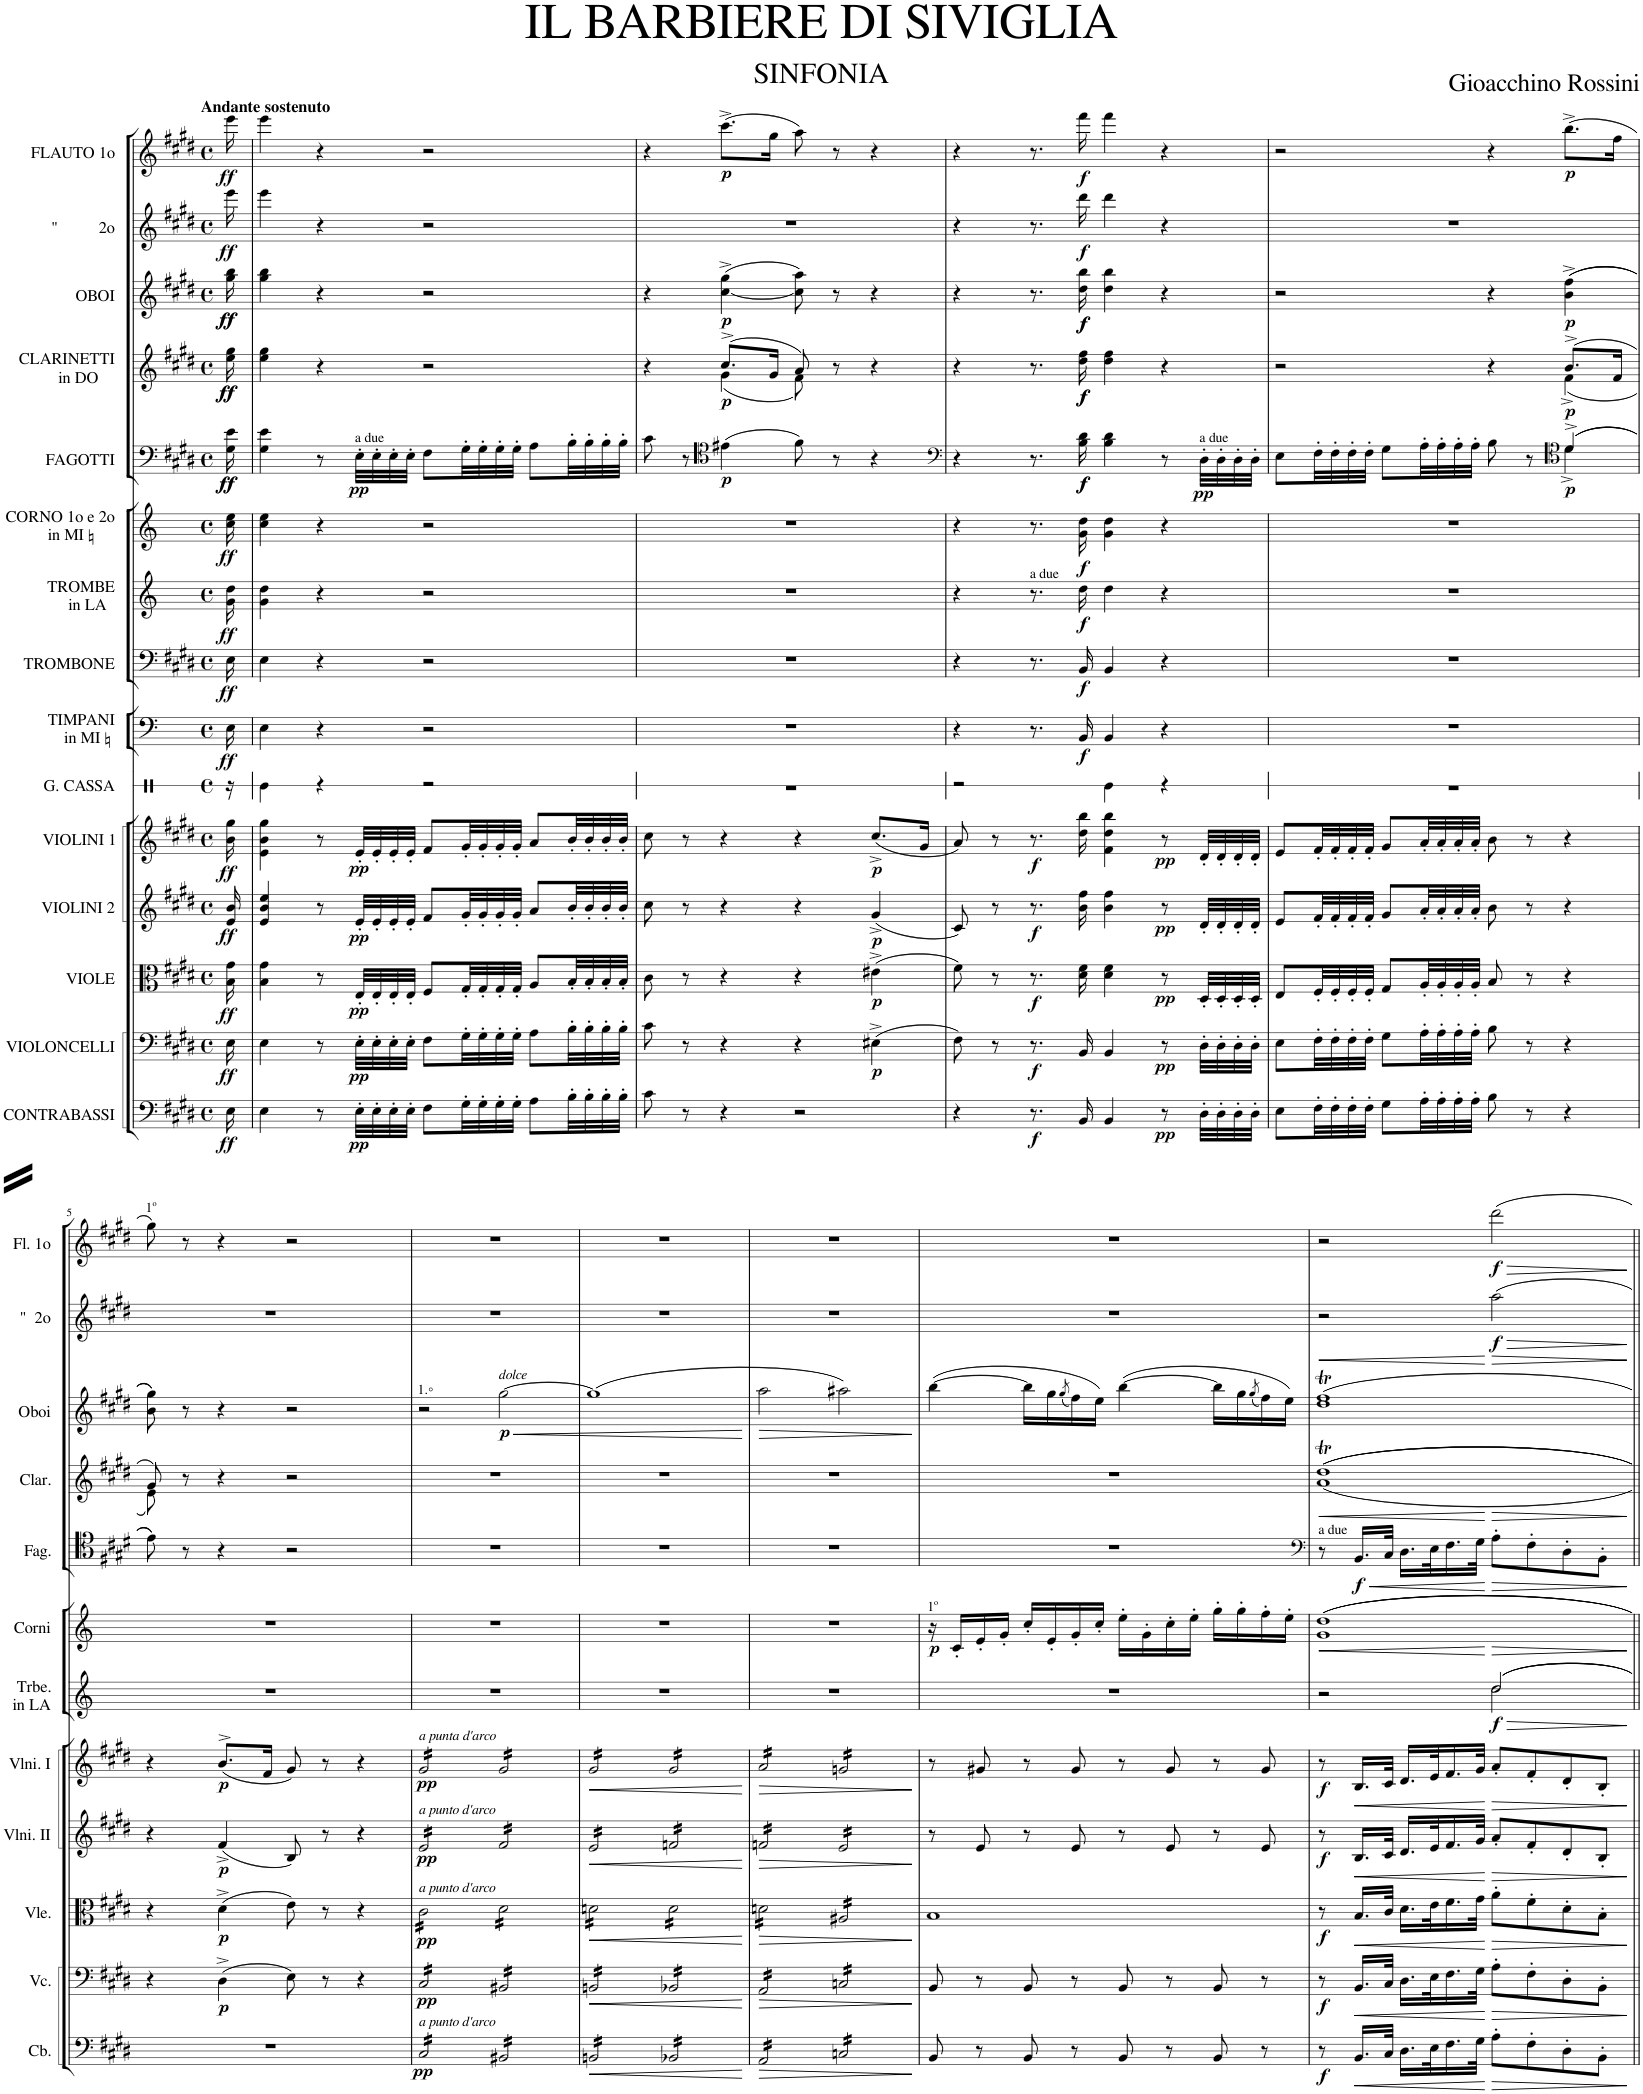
**kern	**dynam	**kern	**dynam	**kern	**dynam	**kern	**dynam	**kern	**dynam	**kern	**kern	**dynam	**kern	**dynam	**kern	**dynam	**kern	**dynam	**kern	**dynam	**kern	**dynam	**kern	**dynam	**kern	**dynam	**kern	**dynam
*part15	*part15	*part14	*part14	*part13	*part13	*part12	*part12	*part11	*part11	*part10	*part9	*part9	*part8	*part8	*part7	*part7	*part6	*part6	*part5	*part5	*part4	*part4	*part3	*part3	*part2	*part2	*part1	*part1
*staff15	*staff15	*staff14	*staff14	*staff13	*staff13	*staff12	*staff12	*staff11	*staff11	*staff10	*staff9	*staff9	*staff8	*staff8	*staff7	*staff7	*staff6	*staff6	*staff5	*staff5	*staff4	*staff4	*staff3	*staff3	*staff2	*staff2	*staff1	*staff1
*I"CONTRABASSI	*	*I"VIOLONCELLI	*	*I"VIOLE	*	*I"VIOLINI 2	*	*I"VIOLINI 1	*	*I"G. CASSA	*I"TIMPANI in MI ♮	*	*I"TROMBONE	*	*I"TROMBE in LA	*	*I"CORNO 1o e 2o in MI ♮	*	*I"FAGOTTI	*	*I"CLARINETTI in DO	*	*I"OBOI	*	*I"&quot;          2o	*	*I"FLAUTO 1o	*
*I'Cb.	*	*I'Vc.	*	*I'Vle.	*	*	*	*	*	*I'G. C.	*I'Timp.	*	*I'Trne.	*	*I'Trbe. in LA	*	*I'Corni	*	*I'Fag.	*	*I'Clar.	*	*I'Oboi	*	*I'&quot;  2o	*	*I'Fl. 1o	*
*	*	*	*	*	*	*	*	*	*	*stria1	*	*	*	*	*	*	*	*	*	*	*	*	*	*	*	*	*	*
*clefF4	*	*clefF4	*	*clefC3	*	*clefG2	*	*clefG2	*	*clefX	*clefF4	*	*clefF4	*	*clefG2	*	*clefG2	*	*clefF4	*	*clefG2	*	*clefG2	*	*clefG2	*	*clefG2	*
*Trd7c12	*	*	*	*	*	*	*	*	*	*	*	*	*	*	*Trd2c3	*	*Trd5c8	*	*	*	*Trd1c2	*	*	*	*	*	*	*
*k[f#c#g#d#]	*	*k[f#c#g#d#]	*	*k[f#c#g#d#]	*	*k[f#c#g#d#]	*	*k[f#c#g#d#]	*	*k[]	*k[]	*	*k[f#c#g#d#]	*	*k[]	*	*k[]	*	*k[f#c#g#d#]	*	*k[f#c#g#d#]	*	*k[f#c#g#d#]	*	*k[f#c#g#d#]	*	*k[f#c#g#d#]	*
*M4/4	*	*M4/4	*	*M4/4	*	*M4/4	*	*M4/4	*	*M4/4	*M4/4	*	*M4/4	*	*M4/4	*	*M4/4	*	*M4/4	*	*M4/4	*	*M4/4	*	*M4/4	*	*M4/4	*
*met(c)	*	*met(c)	*	*met(c)	*	*met(c)	*	*met(c)	*	*met(c)	*met(c)	*	*met(c)	*	*met(c)	*	*met(c)	*	*met(c)	*	*met(c)	*	*met(c)	*	*met(c)	*	*met(c)	*
=	=	=	=	=	=	=	=	=	=	=	=	=	=	=	=	=	=	=	=	=	=	=	=	=	=	=	=	=
!	!	!	!	!	!	!	!	!	!	!	!	!	!	!	!	!	!	!	!	!	!	!	!	!	!	!	!LO:TX:a:B:t=Andante sostenuto	!
!	!LO:DY:b	!	!LO:DY:b	!	!LO:DY:b	!	!LO:DY:b	!	!LO:DY:b	!	!	!LO:DY:b	!	!LO:DY:b	!	!LO:DY:b	!	!LO:DY:b	!	!LO:DY:b	!	!	!	!	!	!	!	!
!	!	!	!	!	!	!	!	!	!	!	!	!	!	!	!	!	!	!	!	!LO:DY:n=1:b	!	!LO:DY:b	!	!	!	!	!	!
!	!	!	!	!	!	!	!	!	!	!	!	!	!	!	!	!	!	!	!	!	!	!LO:DY:n=1:b	!	!LO:DY:b	!	!	!	!
!	!	!	!	!	!	!	!	!	!	!	!	!	!	!	!	!	!	!	!	!	!	!	!	!LO:DY:n=1:b	!	!LO:DY:b	!	!LO:DY:b
16E\	ff	16E\	ff	16B\ 16g#\	ff	16e/ 16b/	ff	16b\ 16gg#\	ff	16r	16E\	ff	16E\	ff	16g\ 16dd\	ff	16cc\ 16ee\	ff	16G#\ 16e\	ff ff	16ee\ 16gg#\	ff ff	16gg#\ 16bb\	ff ff	16eee\	ff	16eee\	ff
=1	=1	=1	=1	=1	=1	=1	=1	=1	=1	=1	=1	=1	=1	=1	=1	=1	=1	=1	=1	=1	=1	=1	=1	=1	=1	=1	=1	=1
4E\	.	4E\	.	4B\ 4g#\	.	4e/ 4b/ 4ee/	.	4e\ 4b\ 4gg#\	.	4Re\	4E\	.	4E\	.	4g\ 4dd\	.	4cc\ 4ee\	.	4G#\ 4e\	.	4ee\ 4gg#\	.	4gg#\ 4bb\	.	4eee\	.	4eee\	.
8r	.	8r	.	8r	.	8r	.	8r	.	4r	4r	.	4r	.	4r	.	4r	.	8r	.	4r	.	4r	.	4r	.	4r	.
!	!	!	!	!	!	!	!	!	!	!	!	!	!	!	!	!	!	!	!LO:TX:a:t=a due	!	!	!	!	!	!	!	!	!
!	!LO:DY:b	!	!LO:DY:b	!	!LO:DY:b	!	!LO:DY:b	!	!LO:DY:b	!	!	!	!	!	!	!	!	!	!	!LO:DY:b	!	!	!	!	!	!	!	!
32E'\LLL	pp	32E'\LLL	pp	32E'/LLL	pp	32e'/LLL	pp	32e'/LLL	pp	.	.	.	.	.	.	.	.	.	32E'\LLL	pp	.	.	.	.	.	.	.	.
32E'\	.	32E'\	.	32E'/	.	32e'/	.	32e'/	.	.	.	.	.	.	.	.	.	.	32E'\	.	.	.	.	.	.	.	.	.
32E'\	.	32E'\	.	32E'/	.	32e'/	.	32e'/	.	.	.	.	.	.	.	.	.	.	32E'\	.	.	.	.	.	.	.	.	.
32E'\JJJ	.	32E'\JJJ	.	32E'/JJJ	.	32e'/JJJ	.	32e'/JJJ	.	.	.	.	.	.	.	.	.	.	32E'\JJJ	.	.	.	.	.	.	.	.	.
8F#\L	.	8F#\L	.	8F#/L	.	8f#/L	.	8f#/L	.	2r	2r	.	2r	.	2r	.	2r	.	8F#\L	.	2r	.	2r	.	2r	.	2r	.
32G#'\LL	.	32G#'\LL	.	32G#'/LL	.	32g#'/LL	.	32g#'/LL	.	.	.	.	.	.	.	.	.	.	32G#'\LL	.	.	.	.	.	.	.	.	.
32G#'\	.	32G#'\	.	32G#'/	.	32g#'/	.	32g#'/	.	.	.	.	.	.	.	.	.	.	32G#'\	.	.	.	.	.	.	.	.	.
32G#'\	.	32G#'\	.	32G#'/	.	32g#'/	.	32g#'/	.	.	.	.	.	.	.	.	.	.	32G#'\	.	.	.	.	.	.	.	.	.
32G#'\JJJ	.	32G#'\JJJ	.	32G#'/JJJ	.	32g#'/JJJ	.	32g#'/JJJ	.	.	.	.	.	.	.	.	.	.	32G#'\JJJ	.	.	.	.	.	.	.	.	.
8A\L	.	8A\L	.	8A/L	.	8a/L	.	8a/L	.	.	.	.	.	.	.	.	.	.	8A\L	.	.	.	.	.	.	.	.	.
32B'\LL	.	32B'\LL	.	32B'/LL	.	32b'/LL	.	32b'/LL	.	.	.	.	.	.	.	.	.	.	32B'\LL	.	.	.	.	.	.	.	.	.
32B'\	.	32B'\	.	32B'/	.	32b'/	.	32b'/	.	.	.	.	.	.	.	.	.	.	32B'\	.	.	.	.	.	.	.	.	.
32B'\	.	32B'\	.	32B'/	.	32b'/	.	32b'/	.	.	.	.	.	.	.	.	.	.	32B'\	.	.	.	.	.	.	.	.	.
32B'\JJJ	.	32B'\JJJ	.	32B'/JJJ	.	32b'/JJJ	.	32b'/JJJ	.	.	.	.	.	.	.	.	.	.	32B'\JJJ	.	.	.	.	.	.	.	.	.
=2	=2	=2	=2	=2	=2	=2	=2	=2	=2	=2	=2	=2	=2	=2	=2	=2	=2	=2	=2	=2	=2	=2	=2	=2	=2	=2	=2	=2
*	*	*	*	*	*	*	*	*	*	*	*	*	*	*	*	*	*	*	*	*	*^	*	*	*	*	*	*	*
8c#\	.	8c#\	.	8c#\	.	8cc#\	.	8cc#\	.	1r	1r	.	1r	.	1r	.	1r	.	8c#\	.	4r	4ryy	.	4r	.	1r	.	4r	.
8r	.	8r	.	8r	.	8r	.	8r	.	.	.	.	.	.	.	.	.	.	8r	.	.	.	.	.	.	.	.	.	.
*	*	*	*	*	*	*	*	*	*	*	*	*	*	*	*	*	*	*	*clefC4	*	*	*	*	*	*	*	*	*	*
!	!	!	!	!	!	!	!	!	!	!	!	!	!	!	!	!	!	!	!	!LO:DY:b	!	!	!LO:DY:b	!	!LO:DY:b	!	!	!	!LO:DY:b
4r	.	4r	.	4r	.	4r	.	4r	.	.	.	.	.	.	.	.	.	.	(4e#X\	p	(8.cc#^/L	(4g#\	p	(>[4cc#\^ 4gg#\^	p	.	.	(8.ccc#^\L	p
.	.	.	.	.	.	.	.	.	.	.	.	.	.	.	.	.	.	.	.	.	16g#/Jk	.	.	.	.	.	.	16gg#\Jk	.
2r	.	4r	.	4r	.	4r	.	4r	.	.	.	.	.	.	.	.	.	.	8f#\)	.	8a/)	8f#\)	.	8cc#\] 8aa\)	.	.	.	8aa\)	.
.	.	.	.	.	.	.	.	.	.	.	.	.	.	.	.	.	.	.	8r	.	8r	8ryy	.	8r	.	.	.	8r	.
!	!	!	!LO:DY:b	!	!LO:DY:b	!	!LO:DY:b	!	!LO:DY:b	!	!	!	!	!	!	!	!	!	!	!	!	!	!	!	!	!	!	!	!
.	.	(4E#X^\	p	(4e#X^\	p	(4g#^/	p	(8.cc#^/L	p	.	.	.	.	.	.	.	.	.	4r	.	4r	4ryy	.	4r	.	.	.	4r	.
.	.	.	.	.	.	.	.	16g#/Jk	.	.	.	.	.	.	.	.	.	.	.	.	.	.	.	.	.	.	.	.	.
*	*	*	*	*	*	*	*	*	*	*	*	*	*	*	*	*	*	*	*	*	*v	*v	*	*	*	*	*	*	*
=3	=3	=3	=3	=3	=3	=3	=3	=3	=3	=3	=3	=3	=3	=3	=3	=3	=3	=3	=3	=3	=3	=3	=3	=3	=3	=3	=3	=3
*	*	*	*	*	*	*	*	*	*	*	*	*	*	*	*	*	*	*	*clefF4	*	*	*	*	*	*	*	*	*
4r	.	8F#\)	.	8f#\)	.	8c#/)	.	8a/)	.	2r	4r	.	4r	.	4r	.	4r	.	4r	.	4r	.	4r	.	4r	.	4r	.
.	.	8r	.	8r	.	8r	.	8r	.	.	.	.	.	.	.	.	.	.	.	.	.	.	.	.	.	.	.	.
!	!	!	!	!	!	!	!	!	!	!	!	!	!	!	!LO:TX:a:t=a due	!	!	!	!	!	!	!	!	!	!	!	!	!
!	!LO:DY:b	!	!LO:DY:b	!	!LO:DY:b	!	!LO:DY:b	!	!LO:DY:b	!	!	!	!	!	!	!	!	!	!	!	!	!	!	!	!	!	!	!
8.r	f	8.r	f	8.r	f	8.r	f	8.r	f	.	8.r	.	8.r	.	8.r	.	8.r	.	8.r	.	8.r	.	8.r	.	8.r	.	8.r	.
!	!	!	!	!	!	!	!	!	!	!	!	!LO:DY:b	!	!LO:DY:b	!	!LO:DY:b	!	!LO:DY:b	!	!LO:DY:b	!	!	!	!	!	!	!	!
!	!	!	!	!	!	!	!	!	!	!	!	!	!	!	!	!	!	!	!	!LO:DY:n=1:b	!	!LO:DY:b	!	!	!	!	!	!
!	!	!	!	!	!	!	!	!	!	!	!	!	!	!	!	!	!	!	!	!	!	!LO:DY:n=1:b	!	!LO:DY:b	!	!	!	!
!	!	!	!	!	!	!	!	!	!	!	!	!	!	!	!	!	!	!	!	!	!	!	!	!LO:DY:n=1:b	!	!LO:DY:b	!	!LO:DY:b
16BB/	.	16BB/	.	16d#\ 16f#\	.	16b\ 16ff#\	.	16dd#\ 16bb\	.	.	16BB/	f	16BB/	f	16dd\	f	16g\ 16dd\	f	16B\ 16d#\	f f	16dd#\ 16ff#\	f f	16dd#\ 16bb\	f f	16ddd#\	f	16fff#\	f
4BB/	.	4BB/	.	4d#\ 4f#\	.	4b\ 4ff#\	.	4f#\ 4dd#\ 4bb\	.	4Re\	4BB/	.	4BB/	.	4dd\	.	4g\ 4dd\	.	4B\ 4d#\	.	4dd#\ 4ff#\	.	4dd#\ 4bb\	.	4ddd#\	.	4fff#\	.
!	!LO:DY:b	!	!LO:DY:b	!	!LO:DY:b	!	!LO:DY:b	!	!LO:DY:b	!	!	!	!	!	!	!	!	!	!	!	!	!	!	!	!	!	!	!
8r	pp	8r	pp	8r	pp	8r	pp	8r	pp	4r	4r	.	4r	.	4r	.	4r	.	8r	.	4r	.	4r	.	4r	.	4r	.
!	!	!	!	!	!	!	!	!	!	!	!	!	!	!	!	!	!	!	!LO:TX:a:t=a due	!	!	!	!	!	!	!	!	!
!	!	!	!	!	!	!	!	!	!	!	!	!	!	!	!	!	!	!	!	!LO:DY:n=2:b	!	!	!	!	!	!	!	!
32D#'\LLL	.	32D#'\LLL	.	32D#'/LLL	.	32d#'/LLL	.	32d#'/LLL	.	.	.	.	.	.	.	.	.	.	32D#'\LLL	pp	.	.	.	.	.	.	.	.
32D#'\	.	32D#'\	.	32D#'/	.	32d#'/	.	32d#'/	.	.	.	.	.	.	.	.	.	.	32D#'\	.	.	.	.	.	.	.	.	.
32D#'\	.	32D#'\	.	32D#'/	.	32d#'/	.	32d#'/	.	.	.	.	.	.	.	.	.	.	32D#'\	.	.	.	.	.	.	.	.	.
32D#'\JJJ	.	32D#'\JJJ	.	32D#'/JJJ	.	32d#'/JJJ	.	32d#'/JJJ	.	.	.	.	.	.	.	.	.	.	32D#'\JJJ	.	.	.	.	.	.	.	.	.
=4	=4	=4	=4	=4	=4	=4	=4	=4	=4	=4	=4	=4	=4	=4	=4	=4	=4	=4	=4	=4	=4	=4	=4	=4	=4	=4	=4	=4
*	*	*	*	*	*	*	*	*	*	*	*	*	*	*	*	*	*	*	*^	*	*^	*	*	*	*	*	*	*
8E\L	.	8E\L	.	8E/L	.	8e/L	.	8e/L	.	1r	1r	.	1r	.	1r	.	1r	.	8E\L	2.ryy	.	2r	2ryy	.	2r	.	1r	.	2r	.
32F#'\LL	.	32F#'\LL	.	32F#'/LL	.	32f#'/LL	.	32f#'/LL	.	.	.	.	.	.	.	.	.	.	32F#'\LL	.	.	.	.	.	.	.	.	.	.	.
32F#'\	.	32F#'\	.	32F#'/	.	32f#'/	.	32f#'/	.	.	.	.	.	.	.	.	.	.	32F#'\	.	.	.	.	.	.	.	.	.	.	.
32F#'\	.	32F#'\	.	32F#'/	.	32f#'/	.	32f#'/	.	.	.	.	.	.	.	.	.	.	32F#'\	.	.	.	.	.	.	.	.	.	.	.
32F#'\JJJ	.	32F#'\JJJ	.	32F#'/JJJ	.	32f#'/JJJ	.	32f#'/JJJ	.	.	.	.	.	.	.	.	.	.	32F#'\JJJ	.	.	.	.	.	.	.	.	.	.	.
8G#\L	.	8G#\L	.	8G#/L	.	8g#/L	.	8g#/L	.	.	.	.	.	.	.	.	.	.	8G#\L	.	.	.	.	.	.	.	.	.	.	.
32A'\LL	.	32A'\LL	.	32A'/LL	.	32a'/LL	.	32a'/LL	.	.	.	.	.	.	.	.	.	.	32A'\LL	.	.	.	.	.	.	.	.	.	.	.
32A'\	.	32A'\	.	32A'/	.	32a'/	.	32a'/	.	.	.	.	.	.	.	.	.	.	32A'\	.	.	.	.	.	.	.	.	.	.	.
32A'\	.	32A'\	.	32A'/	.	32a'/	.	32a'/	.	.	.	.	.	.	.	.	.	.	32A'\	.	.	.	.	.	.	.	.	.	.	.
32A'\JJJ	.	32A'\JJJ	.	32A'/JJJ	.	32a'/JJJ	.	32a'/JJJ	.	.	.	.	.	.	.	.	.	.	32A'\JJJ	.	.	.	.	.	.	.	.	.	.	.
8B\	.	8B\	.	8B/	.	8b\	.	8b\	.	.	.	.	.	.	.	.	.	.	8B\	.	.	4r	4ryy	.	4r	.	.	.	4r	.
8r	.	8r	.	8r	.	8r	.	8r	.	.	.	.	.	.	.	.	.	.	8r	.	.	.	.	.	.	.	.	.	.	.
*	*	*	*	*	*	*	*	*	*	*	*	*	*	*	*	*	*	*	*clefC4	*	*	*	*	*	*	*	*	*	*	*
!	!	!	!	!	!	!	!	!	!	!	!	!	!	!	!	!	!	!	!	!	!LO:DY:b	!	!	!LO:DY:b	!	!LO:DY:b	!	!	!	!LO:DY:b
4r	.	4r	.	4r	.	4r	.	4r	.	.	.	.	.	.	.	.	.	.	((4d#^/	4d#^\	p	(8.b^/L	(4f#^<\	p	((4b\^ 4ff#\^	p	.	.	(8.bb^\L	p
.	.	.	.	.	.	.	.	.	.	.	.	.	.	.	.	.	.	.	.	.	.	16f#/Jk	.	.	.	.	.	.	16ff#\Jk	.
*	*	*	*	*	*	*	*	*	*	*	*	*	*	*	*	*	*	*	*v	*v	*	*	*	*	*	*	*	*	*	*
!!LO:LB:g=z
=5	=5	=5	=5	=5	=5	=5	=5	=5	=5	=5	=5	=5	=5	=5	=5	=5	=5	=5	=5	=5	=5	=5	=5	=5	=5	=5	=5	=5	=5
!	!	!	!	!	!	!	!	!	!	!	!	!	!	!	!	!	!	!	!	!	!	!	!	!	!	!	!	!LO:TX:a:t=1	!
!	!	!	!	!	!	!	!	!	!	!	!	!	!	!	!	!	!	!	!	!	!	!	!	!	!	!	!	!LO:TX:a:t=o	!
1r	.	4r	.	4r	.	4r	.	4r	.	1r	1r	.	1r	.	1r	.	1r	.	8e\))	.	8g#/)	8e\)	.	8b\ 8gg#\))	.	1r	.	8gg#\)	.
.	.	.	.	.	.	.	.	.	.	.	.	.	.	.	.	.	.	.	8r	.	8r	8ryy	.	8r	.	.	.	8r	.
!	!	!	!LO:DY:b	!	!LO:DY:b	!	!LO:DY:b	!	!LO:DY:b	!	!	!	!	!	!	!	!	!	!	!	!	!	!	!	!	!	!	!	!
.	.	(4D#^\	p	(4d#^\	p	(4f#^/	p	(8.b^>/L	p	.	.	.	.	.	.	.	.	.	4r	.	4r	4ryy	.	4r	.	.	.	4r	.
.	.	.	.	.	.	.	.	16f#/Jk	.	.	.	.	.	.	.	.	.	.	.	.	.	.	.	.	.	.	.	.	.
.	.	8E\)	.	8e\)	.	8B/)	.	8g#/)	.	.	.	.	.	.	.	.	.	.	2r	.	2r	2ryy	.	2r	.	.	.	2r	.
.	.	8r	.	8r	.	8r	.	8r	.	.	.	.	.	.	.	.	.	.	.	.	.	.	.	.	.	.	.	.	.
.	.	4r	.	4r	.	4r	.	4r	.	.	.	.	.	.	.	.	.	.	.	.	.	.	.	.	.	.	.	.	.
*	*	*	*	*	*	*	*	*	*	*	*	*	*	*	*	*	*	*	*	*	*v	*v	*	*	*	*	*	*	*
=6	=6	=6	=6	=6	=6	=6	=6	=6	=6	=6	=6	=6	=6	=6	=6	=6	=6	=6	=6	=6	=6	=6	=6	=6	=6	=6	=6	=6
!	!	!	!	!	!	!	!	!	!	!	!	!	!	!	!	!	!	!	!	!	!	!	!LO:TX:a:t=1.⸰	!	!	!	!	!
!	!	!	!	!	!	!	!	!LO:TX:a:i:t=a punta d'arco	!	!	!	!	!	!	!	!	!	!	!	!	!	!	!	!	!	!	!	!
!	!	!	!	!	!	!LO:TX:a:i:t=a punto d'arco	!	!	!	!	!	!	!	!	!	!	!	!	!	!	!	!	!	!	!	!	!	!
!	!	!	!	!LO:TX:a:i:t=a punto d'arco	!	!	!	!	!	!	!	!	!	!	!	!	!	!	!	!	!	!	!	!	!	!	!	!
!LO:TX:a:i:t=a punto d'arco	!	!	!	!	!	!	!	!	!	!	!	!	!	!	!	!	!	!	!	!	!	!	!	!	!	!	!	!
!	!LO:DY:b	!	!LO:DY:b	!	!LO:DY:b	!	!LO:DY:b	!	!LO:DY:b	!	!	!	!	!	!	!	!	!	!	!	!	!	!	!	!	!	!	!
*tremolo	*	*	*	*	*	*	*	*	*	*	*	*	*	*	*	*	*	*	*	*	*	*	*	*	*	*	*	*
*	*	*tremolo	*	*	*	*	*	*	*	*	*	*	*	*	*	*	*	*	*	*	*	*	*	*	*	*	*	*
*	*	*	*	*tremolo	*	*	*	*	*	*	*	*	*	*	*	*	*	*	*	*	*	*	*	*	*	*	*	*
*	*	*	*	*	*	*tremolo	*	*	*	*	*	*	*	*	*	*	*	*	*	*	*	*	*	*	*	*	*	*
*	*	*	*	*	*	*	*	*tremolo	*	*	*	*	*	*	*	*	*	*	*	*	*	*	*	*	*	*	*	*
16C#/LL	pp	16C#/LL	pp	16c#\LL	pp	16e/LL	pp	16g#/LL	pp	1r	1r	.	1r	.	1r	.	1r	.	1r	.	1r	.	2r	.	1r	.	1r	.
16C#/	.	16C#/	.	16c#\	.	16e/	.	16g#/	.	.	.	.	.	.	.	.	.	.	.	.	.	.	.	.	.	.	.	.
16C#/	.	16C#/	.	16c#\	.	16e/	.	16g#/	.	.	.	.	.	.	.	.	.	.	.	.	.	.	.	.	.	.	.	.
16C#/	.	16C#/	.	16c#\	.	16e/	.	16g#/	.	.	.	.	.	.	.	.	.	.	.	.	.	.	.	.	.	.	.	.
16C#/	.	16C#/	.	16c#\	.	16e/	.	16g#/	.	.	.	.	.	.	.	.	.	.	.	.	.	.	.	.	.	.	.	.
16C#/	.	16C#/	.	16c#\	.	16e/	.	16g#/	.	.	.	.	.	.	.	.	.	.	.	.	.	.	.	.	.	.	.	.
16C#/	.	16C#/	.	16c#\	.	16e/	.	16g#/	.	.	.	.	.	.	.	.	.	.	.	.	.	.	.	.	.	.	.	.
16C#/JJ	.	16C#/JJ	.	16c#\JJ	.	16e/JJ	.	16g#/JJ	.	.	.	.	.	.	.	.	.	.	.	.	.	.	.	.	.	.	.	.
!	!	!	!	!	!	!	!	!	!	!	!	!	!	!	!	!	!	!	!	!	!	!	!LO:TX:a:i:t=dolce	!	!	!	!	!
!	!	!	!	!	!	!	!	!	!	!	!	!	!	!	!	!	!	!	!	!	!	!	!	!LO:HP:b	!	!	!	!
!	!	!	!	!	!	!	!	!	!	!	!	!	!	!	!	!	!	!	!	!	!	!	!	!LO:DY:n=1:b	!	!	!	!
16BB#X/LL	.	16BB#X/LL	.	16d#\LL	.	16f#/LL	.	16g#/LL	.	.	.	.	.	.	.	.	.	.	.	.	.	.	[2gg#\	< p	.	.	.	.
16BB#X/	.	16BB#X/	.	16d#\	.	16f#/	.	16g#/	.	.	.	.	.	.	.	.	.	.	.	.	.	.	.	.	.	.	.	.
16BB#X/	.	16BB#X/	.	16d#\	.	16f#/	.	16g#/	.	.	.	.	.	.	.	.	.	.	.	.	.	.	.	.	.	.	.	.
16BB#X/	.	16BB#X/	.	16d#\	.	16f#/	.	16g#/	.	.	.	.	.	.	.	.	.	.	.	.	.	.	.	.	.	.	.	.
16BB#X/	.	16BB#X/	.	16d#\	.	16f#/	.	16g#/	.	.	.	.	.	.	.	.	.	.	.	.	.	.	.	.	.	.	.	.
16BB#X/	.	16BB#X/	.	16d#\	.	16f#/	.	16g#/	.	.	.	.	.	.	.	.	.	.	.	.	.	.	.	.	.	.	.	.
16BB#X/	.	16BB#X/	.	16d#\	.	16f#/	.	16g#/	.	.	.	.	.	.	.	.	.	.	.	.	.	.	.	.	.	.	.	.
16BB#X/JJ	.	16BB#X/JJ	.	16d#\JJ	.	16f#/JJ	.	16g#/JJ	.	.	.	.	.	.	.	.	.	.	.	.	.	.	.	.	.	.	.	.
=7	=7	=7	=7	=7	=7	=7	=7	=7	=7	=7	=7	=7	=7	=7	=7	=7	=7	=7	=7	=7	=7	=7	=7	=7	=7	=7	=7	=7
!	!LO:HP:b	!	!LO:HP:b	!	!LO:HP:b	!	!LO:HP:b	!	!LO:HP:b	!	!	!	!	!	!	!	!	!	!	!	!	!	!	!	!	!	!	!
16BBn/LL	<	16BBn/LL	<	16dn\LL	<	16e/LL	<	16g#/LL	<	1r	1r	.	1r	.	1r	.	1r	.	1r	.	1r	.	(1gg#]	.	1r	.	1r	.
16BBn/	.	16BBn/	.	16dn\	.	16e/	.	16g#/	.	.	.	.	.	.	.	.	.	.	.	.	.	.	.	.	.	.	.	.
16BBn/	.	16BBn/	.	16dn\	.	16e/	.	16g#/	.	.	.	.	.	.	.	.	.	.	.	.	.	.	.	.	.	.	.	.
16BBn/	.	16BBn/	.	16dn\	.	16e/	.	16g#/	.	.	.	.	.	.	.	.	.	.	.	.	.	.	.	.	.	.	.	.
16BBn/	.	16BBn/	.	16dn\	.	16e/	.	16g#/	.	.	.	.	.	.	.	.	.	.	.	.	.	.	.	.	.	.	.	.
16BBn/	.	16BBn/	.	16dn\	.	16e/	.	16g#/	.	.	.	.	.	.	.	.	.	.	.	.	.	.	.	.	.	.	.	.
16BBn/	.	16BBn/	.	16dn\	.	16e/	.	16g#/	.	.	.	.	.	.	.	.	.	.	.	.	.	.	.	.	.	.	.	.
16BBn/JJ	.	16BBn/JJ	.	16dn\JJ	.	16e/JJ	.	16g#/JJ	.	.	.	.	.	.	.	.	.	.	.	.	.	.	.	.	.	.	.	.
16BB-X/LL	.	16BB-X/LL	.	16d\LL	.	16fn/LL	.	16g#/LL	.	.	.	.	.	.	.	.	.	.	.	.	.	.	.	.	.	.	.	.
16BB-X/	.	16BB-X/	.	16d\	.	16fn/	.	16g#/	.	.	.	.	.	.	.	.	.	.	.	.	.	.	.	.	.	.	.	.
16BB-X/	.	16BB-X/	.	16d\	.	16fn/	.	16g#/	.	.	.	.	.	.	.	.	.	.	.	.	.	.	.	.	.	.	.	.
16BB-X/	.	16BB-X/	.	16d\	.	16fn/	.	16g#/	.	.	.	.	.	.	.	.	.	.	.	.	.	.	.	.	.	.	.	.
16BB-X/	.	16BB-X/	.	16d\	.	16fn/	.	16g#/	.	.	.	.	.	.	.	.	.	.	.	.	.	.	.	.	.	.	.	.
16BB-X/	.	16BB-X/	.	16d\	.	16fn/	.	16g#/	.	.	.	.	.	.	.	.	.	.	.	.	.	.	.	.	.	.	.	.
16BB-X/	.	16BB-X/	.	16d\	.	16fn/	.	16g#/	.	.	.	.	.	.	.	.	.	.	.	.	.	.	.	.	.	.	.	.
16BB-X/JJ	.	16BB-X/JJ	.	16d\JJ	.	16fn/JJ	.	16g#/JJ	.	.	.	.	.	.	.	.	.	.	.	.	.	.	.	.	.	.	.	.
.	[	.	[	.	[	.	[	.	[	.	.	.	.	.	.	.	.	.	.	.	.	.	.	[	.	.	.	.
=8	=8	=8	=8	=8	=8	=8	=8	=8	=8	=8	=8	=8	=8	=8	=8	=8	=8	=8	=8	=8	=8	=8	=8	=8	=8	=8	=8	=8
!	!LO:HP:b	!	!LO:HP:b	!	!LO:HP:b	!	!LO:HP:b	!	!LO:HP:b	!	!	!	!	!	!	!	!	!	!	!	!	!	!	!LO:HP:b	!	!	!	!
16AA/LL	>	16AA/LL	>	16dn\LL	>	16fn/LL	>	16a/LL	>	1r	1r	.	1r	.	1r	.	1r	.	1r	.	1r	.	2aa\	>	1r	.	1r	.
16AA/	.	16AA/	.	16dn\	.	16fn/	.	16a/	.	.	.	.	.	.	.	.	.	.	.	.	.	.	.	.	.	.	.	.
16AA/	.	16AA/	.	16dn\	.	16fn/	.	16a/	.	.	.	.	.	.	.	.	.	.	.	.	.	.	.	.	.	.	.	.
16AA/	.	16AA/	.	16dn\	.	16fn/	.	16a/	.	.	.	.	.	.	.	.	.	.	.	.	.	.	.	.	.	.	.	.
16AA/	.	16AA/	.	16dn\	.	16fn/	.	16a/	.	.	.	.	.	.	.	.	.	.	.	.	.	.	.	.	.	.	.	.
16AA/	.	16AA/	.	16dn\	.	16fn/	.	16a/	.	.	.	.	.	.	.	.	.	.	.	.	.	.	.	.	.	.	.	.
16AA/	.	16AA/	.	16dn\	.	16fn/	.	16a/	.	.	.	.	.	.	.	.	.	.	.	.	.	.	.	.	.	.	.	.
16AA/JJ	.	16AA/JJ	.	16dn\JJ	.	16fn/JJ	.	16a/JJ	.	.	.	.	.	.	.	.	.	.	.	.	.	.	.	.	.	.	.	.
16Cn/LL	.	16Cn/LL	.	16A#X/LL	.	16e/LL	.	16gn/LL	.	.	.	.	.	.	.	.	.	.	.	.	.	.	2aa#X\)	.	.	.	.	.
16Cn/	.	16Cn/	.	16A#X/	.	16e/	.	16gn/	.	.	.	.	.	.	.	.	.	.	.	.	.	.	.	.	.	.	.	.
16Cn/	.	16Cn/	.	16A#X/	.	16e/	.	16gn/	.	.	.	.	.	.	.	.	.	.	.	.	.	.	.	.	.	.	.	.
16Cn/	.	16Cn/	.	16A#X/	.	16e/	.	16gn/	.	.	.	.	.	.	.	.	.	.	.	.	.	.	.	.	.	.	.	.
16Cn/	.	16Cn/	.	16A#X/	.	16e/	.	16gn/	.	.	.	.	.	.	.	.	.	.	.	.	.	.	.	.	.	.	.	.
16Cn/	.	16Cn/	.	16A#X/	.	16e/	.	16gn/	.	.	.	.	.	.	.	.	.	.	.	.	.	.	.	.	.	.	.	.
16Cn/	.	16Cn/	.	16A#X/	.	16e/	.	16gn/	.	.	.	.	.	.	.	.	.	.	.	.	.	.	.	.	.	.	.	.
16Cn/JJ	.	16Cn/JJ	.	16A#X/JJ	.	16e/JJ	.	16gn/JJ	.	.	.	.	.	.	.	.	.	.	.	.	.	.	.	.	.	.	.	.
*	*	*	*	*	*	*	*	*Xtremolo	*	*	*	*	*	*	*	*	*	*	*	*	*	*	*	*	*	*	*	*
*	*	*	*	*	*	*Xtremolo	*	*	*	*	*	*	*	*	*	*	*	*	*	*	*	*	*	*	*	*	*	*
*	*	*	*	*Xtremolo	*	*	*	*	*	*	*	*	*	*	*	*	*	*	*	*	*	*	*	*	*	*	*	*
*	*	*Xtremolo	*	*	*	*	*	*	*	*	*	*	*	*	*	*	*	*	*	*	*	*	*	*	*	*	*	*
*Xtremolo	*	*	*	*	*	*	*	*	*	*	*	*	*	*	*	*	*	*	*	*	*	*	*	*	*	*	*	*
.	]	.	]	.	]	.	]	.	]	.	.	.	.	.	.	.	.	.	.	.	.	.	.	]	.	.	.	.
=9	=9	=9	=9	=9	=9	=9	=9	=9	=9	=9	=9	=9	=9	=9	=9	=9	=9	=9	=9	=9	=9	=9	=9	=9	=9	=9	=9	=9
!	!	!	!	!	!	!	!	!	!	!	!	!	!	!	!	!	!LO:TX:a:t=1	!	!	!	!	!	!	!	!	!	!	!
!	!	!	!	!	!	!	!	!	!	!	!	!	!	!	!	!	!LO:TX:a:t=o	!	!	!	!	!	!	!	!	!	!	!
!	!	!	!	!	!	!	!	!	!	!	!	!	!	!	!	!	!	!LO:DY:b	!	!	!	!	!	!	!	!	!	!
8BB/	.	8BB/	.	1B	.	8r	.	8r	.	1r	1r	.	1r	.	1r	.	16r	p	1r	.	1r	.	([4bb\	.	1r	.	1r	.
.	.	.	.	.	.	.	.	.	.	.	.	.	.	.	.	.	16c'/LL	.	.	.	.	.	.	.	.	.	.	.
8r	.	8r	.	.	.	8e/	.	8g#X/	.	.	.	.	.	.	.	.	16e'/	.	.	.	.	.	.	.	.	.	.	.
.	.	.	.	.	.	.	.	.	.	.	.	.	.	.	.	.	16g'/JJ	.	.	.	.	.	.	.	.	.	.	.
8BB/	.	8BB/	.	.	.	8r	.	8r	.	.	.	.	.	.	.	.	16cc'/LL	.	.	.	.	.	16bb\LL]	.	.	.	.	.
.	.	.	.	.	.	.	.	.	.	.	.	.	.	.	.	.	16e'/	.	.	.	.	.	16gg#\	.	.	.	.	.
.	.	.	.	.	.	.	.	.	.	.	.	.	.	.	.	.	.	.	.	.	.	.	(8qgg#/	.	.	.	.	.
8r	.	8r	.	.	.	8e/	.	8g#/	.	.	.	.	.	.	.	.	16g'/	.	.	.	.	.	16ff#\)	.	.	.	.	.
.	.	.	.	.	.	.	.	.	.	.	.	.	.	.	.	.	16cc'/JJ	.	.	.	.	.	16ee\JJ)	.	.	.	.	.
8BB/	.	8BB/	.	.	.	8r	.	8r	.	.	.	.	.	.	.	.	16ee'\LL	.	.	.	.	.	([4bb\	.	.	.	.	.
.	.	.	.	.	.	.	.	.	.	.	.	.	.	.	.	.	16g'\	.	.	.	.	.	.	.	.	.	.	.
8r	.	8r	.	.	.	8e/	.	8g#/	.	.	.	.	.	.	.	.	16cc'\	.	.	.	.	.	.	.	.	.	.	.
.	.	.	.	.	.	.	.	.	.	.	.	.	.	.	.	.	16ee'\JJ	.	.	.	.	.	.	.	.	.	.	.
8BB/	.	8BB/	.	.	.	8r	.	8r	.	.	.	.	.	.	.	.	16gg'\LL	.	.	.	.	.	16bb\LL]	.	.	.	.	.
.	.	.	.	.	.	.	.	.	.	.	.	.	.	.	.	.	16gg'\	.	.	.	.	.	16gg#\	.	.	.	.	.
.	.	.	.	.	.	.	.	.	.	.	.	.	.	.	.	.	.	.	.	.	.	.	(8qgg#/	.	.	.	.	.
8r	.	8r	.	.	.	8e/	.	8g#/	.	.	.	.	.	.	.	.	16ff'\	.	.	.	.	.	16ff#\)	.	.	.	.	.
.	.	.	.	.	.	.	.	.	.	.	.	.	.	.	.	.	16ee'\JJ	.	.	.	.	.	16ee\JJ)	.	.	.	.	.
=10	=10	=10	=10	=10	=10	=10	=10	=10	=10	=10	=10	=10	=10	=10	=10	=10	=10	=10	=10	=10	=10	=10	=10	=10	=10	=10	=10	=10
*	*	*	*	*	*	*	*	*	*	*	*	*	*	*	*	*	*	*	*clefF4	*	*	*	*	*	*	*	*	*
*	*	*	*	*	*	*	*	*	*	*	*	*	*	*	*^	*	*	*	*	*	*	*	*	*	*	*	*	*
!	!	!	!	!	!	!	!	!	!	!	!	!	!	!	!	!	!	!	!	!LO:TX:a:t=a due	!	!	!	!	!	!	!	!	!
!	!LO:DY:b	!	!LO:DY:b	!	!LO:DY:b	!	!LO:DY:b	!	!LO:DY:b	!	!	!	!	!	!	!	!	!	!LO:HP:b	!	!	!	!LO:HP:b	!	!LO:HP:b	!	!	!	!
*	*	*	*	*	*	*	*	*	*	*	*	*	*	*	*	*	*	*^	*	*	*	*^	*	*^	*	*	*	*	*
*	*	*	*	*	*	*	*	*	*	*	*	*	*	*	*	*	*	*	*	*	*	*	*	*^	*	*	*	*	*	*	*	*
8r	f	8r	f	8r	f	8r	f	8r	f	1r	1r	.	1r	.	2r	2ryy	.	1g 1dd	2ryy	<	8r	.	1dd#t	1a	2ryy	<	1dd#T 1ff#T	2ryy	<	2r	.	2r	.
!	!LO:HP:b	!	!LO:HP:b	!	!LO:HP:b	!	!LO:HP:b	!	!LO:HP:b	!	!	!	!	!	!	!	!	!	!	!	!	!LO:HP:b	!	!	!	!	!	!	!	!	!	!	!
!	!	!	!	!	!	!	!	!	!	!	!	!	!	!	!	!	!	!	!	!	!	!LO:DY:n=1:b	!	!	!	!	!	!	!	!	!	!	!
16.BB/LL	<	16.BB/LL	<	16.B/LL	<	16.B/LL	<	16.B/LL	<	.	.	.	.	.	.	.	.	.	.	.	16.BB/LL	< f	.	.	.	.	.	.	.	.	.	.	.
32C#/JJk	.	32C#/JJk	.	32c#/JJk	.	32c#/JJk	.	32c#/JJk	.	.	.	.	.	.	.	.	.	.	.	.	32C#/JJk	.	.	.	.	.	.	.	.	.	.	.	.
16.D#\LL	.	16.D#\LL	.	16.d#\LL	.	16.d#/LL	.	16.d#/LL	.	.	.	.	.	.	.	.	.	.	.	.	16.D#\LL	.	.	.	.	.	.	.	.	.	.	.	.
32E\K	.	32E\K	.	32e\K	.	32e/K	.	32e/K	.	.	.	.	.	.	.	.	.	.	.	.	32E\K	.	.	.	.	.	.	.	.	.	.	.	.
16.F#\	.	16.F#\	.	16.f#\	.	16.f#/	.	16.f#/	.	.	.	.	.	.	.	.	.	.	.	.	16.F#\	.	.	.	.	.	.	.	.	.	.	.	.
32G#\JJk	.	32G#\JJk	.	32g#\JJk	.	32g#/JJk	.	32g#/JJk	.	.	.	.	.	.	.	.	.	.	.	.	32G#\JJk	.	.	.	.	.	.	.	.	.	.	.	.
!	!LO:HP:n=1:b	!	!LO:HP:n=1:b	!	!LO:HP:n=1:b	!	!LO:HP:n=1:b	!	!LO:HP:n=1:b	!	!	!	!	!	!	!	!LO:HP:b	!	!	!	!	!LO:HP:n=1:b	!	!	!	!LO:HP:n=1:b	!	!	!LO:HP:n=1:b	!	!LO:HP:b	!	!LO:HP:b
!	!	!	!	!	!	!	!	!	!	!	!	!	!	!	!	!	!LO:DY:n=1:b	!	!	!	!	!	!	!	!	!	!	!	!	!	!LO:DY:n=1:b	!	!LO:DY:n=1:b
8A'\L	[ >	8A'\L	[ >	8a'\L	[ >	8a'/L	[ >	8a'/L	[ >	.	.	.	.	.	2dd/	2dd\	> f	.	2ryy	[	8A'\L	[ >	.	.	2ryy	[ >	.	2ryy	[ >	2aa\	> f	2ddd#\	> f
8F#'\	.	8F#'\	.	8f#'\	.	8f#'/	.	8f#'/	.	.	.	.	.	.	.	.	.	.	.	.	8F#'\	.	.	.	.	.	.	.	.	.	.	.	.
8D#'\	.	8D#'\	.	8d#'\	.	8d#'/	.	8d#'/	.	.	.	.	.	.	.	.	.	.	.	.	8D#'\	.	.	.	.	.	.	.	.	.	.	.	.
8BB'\J	.	8BB'\J	.	8B'\J	.	8B'/J	.	8B'/J	.	.	.	.	.	.	.	.	.	.	.	.	8BB'\J	.	.	.	.	.	.	.	.	.	.	.	.
*	*	*	*	*	*	*	*	*	*	*	*	*	*	*	*v	*v	*	*	*	*	*	*	*v	*v	*v	*	*v	*v	*	*	*	*	*
*	*	*	*	*	*	*	*	*	*	*	*	*	*	*	*	*	*v	*v	*	*	*	*	*	*	*	*	*	*	*
.	]	.	]	.	]	.	]	.	]	.	.	.	.	.	.	]	.	.	.	]	.	]	.	]	.	]	.	]
=||	=||	=||	=||	=||	=||	=||	=||	=||	=||	=||	=||	=||	=||	=||	=||	=||	=||	=||	=||	=||	=||	=||	=||	=||	=||	=||	=||	=||
*-	*-	*-	*-	*-	*-	*-	*-	*-	*-	*-	*-	*-	*-	*-	*-	*-	*-	*-	*-	*-	*-	*-	*-	*-	*-	*-	*-	*-
